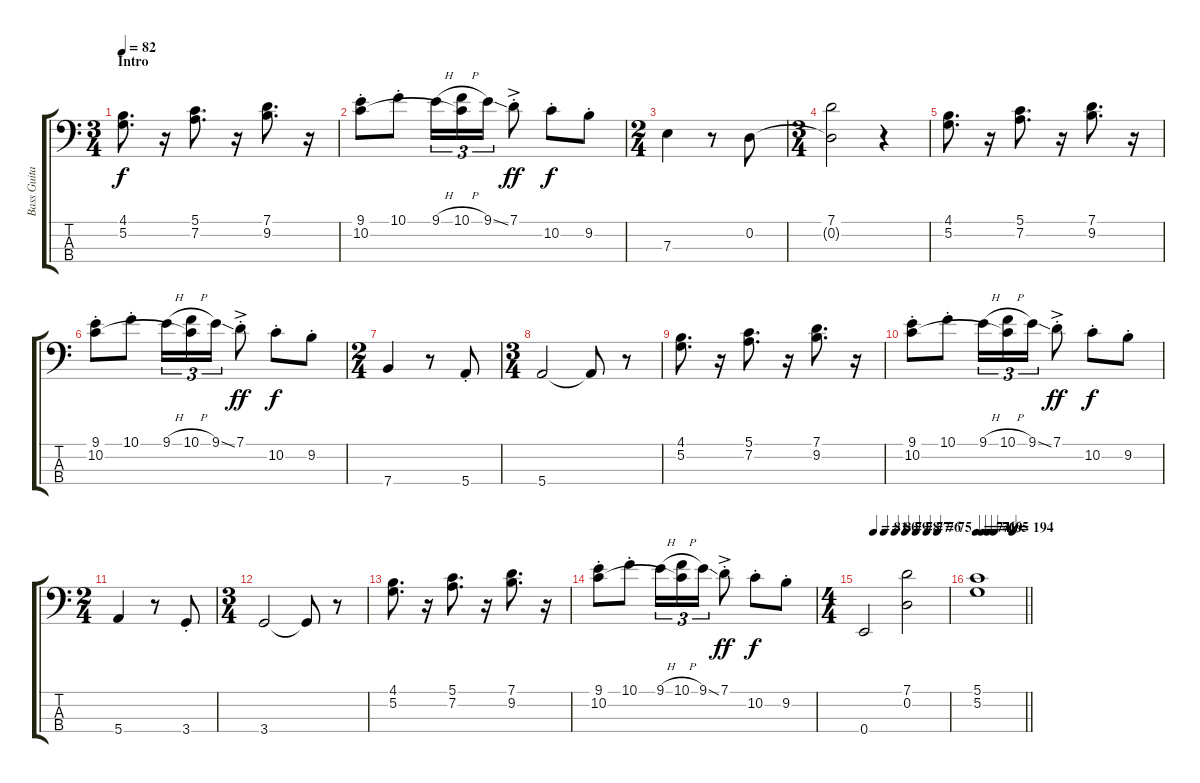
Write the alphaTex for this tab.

\track ("Bass Guitar" "Bass Guita") {instrument electricbassfinger}
\staff {score tabs}
\tuning (G2 D2 A1 E1) {hide}
\ts (3 4)
\section ("" "Intro")
\tempo 82
\clef f4
\ks c
(4.1 5.2).8{d dy f instrument electricbassfinger} r.16 (5.1 7.2).8{d} r.16 (7.1 9.2).8{d} r.16 |
(9.1{st} 10.2).8 10.1{st}.8 9.1{h}.16{tu (3 2)} (10.1{h} 10.2{t}).16{tu (3 2)} 9.1{ss}.16{tu (3 2)} 7.1{ac st}.8{dy ff} 10.2{st}.8{dy f} 9.2{st}.8 |
\ts (2 4)
7.3.4 r.8 0.2.8 |
\ts (3 4)
(7.1 0.2{t}).2 r.4 |
(4.1 5.2).8{d} r.16 (5.1 7.2).8{d} r.16 (7.1 9.2).8{d} r.16 |
(9.1{st} 10.2).8 10.1{st}.8 9.1{h}.16{tu (3 2)} (10.1{h} 10.2{t}).16{tu (3 2)} 9.1{ss}.16{tu (3 2)} 7.1{ac st}.8{dy ff} 10.2{st}.8{dy f} 9.2{st}.8 |
\ts (2 4)
7.4.4 r.8 5.4{st}.8 |
\ts (3 4)
5.4.2 5.4{t}.8 r.8 |
(4.1 5.2).8{d} r.16 (5.1 7.2).8{d} r.16 (7.1 9.2).8{d} r.16 |
(9.1{st} 10.2).8 10.1{st}.8 9.1{h}.16{tu (3 2)} (10.1{h} 10.2{t}).16{tu (3 2)} 9.1{ss}.16{tu (3 2)} 7.1{ac st}.8{dy ff} 10.2{st}.8{dy f} 9.2{st}.8 |
\ts (2 4)
5.4.4 r.8 3.4{st}.8 |
\ts (3 4)
3.4.2 3.4{t}.8 r.8 |
(4.1 5.2).8{d} r.16 (5.1 7.2).8{d} r.16 (7.1 9.2).8{d} r.16 |
(9.1{st} 10.2).8 10.1{st}.8 9.1{h}.16{tu (3 2)} (10.1{h} 10.2{t}).16{tu (3 2)} 9.1{ss}.16{tu (3 2)} 7.1{ac st}.8{dy ff} 10.2{st}.8{dy f} 9.2{st}.8 |
\ts (4 4)
\tempo (81 0.125)
\tempo (80 0.25)
\tempo (79 0.375)
\tempo (78 0.5)
\tempo (77 0.625)
\tempo (76 0.75)
\tempo (75 0.875)
0.4.2 (7.1 0.2).2 |
\tempo 74
\tempo (71 0.125)
\tempo (69 0.25)
\tempo (65 0.375)
\tempo (194 0.75)
\barLineRight lightlight
(5.1 5.2).1
